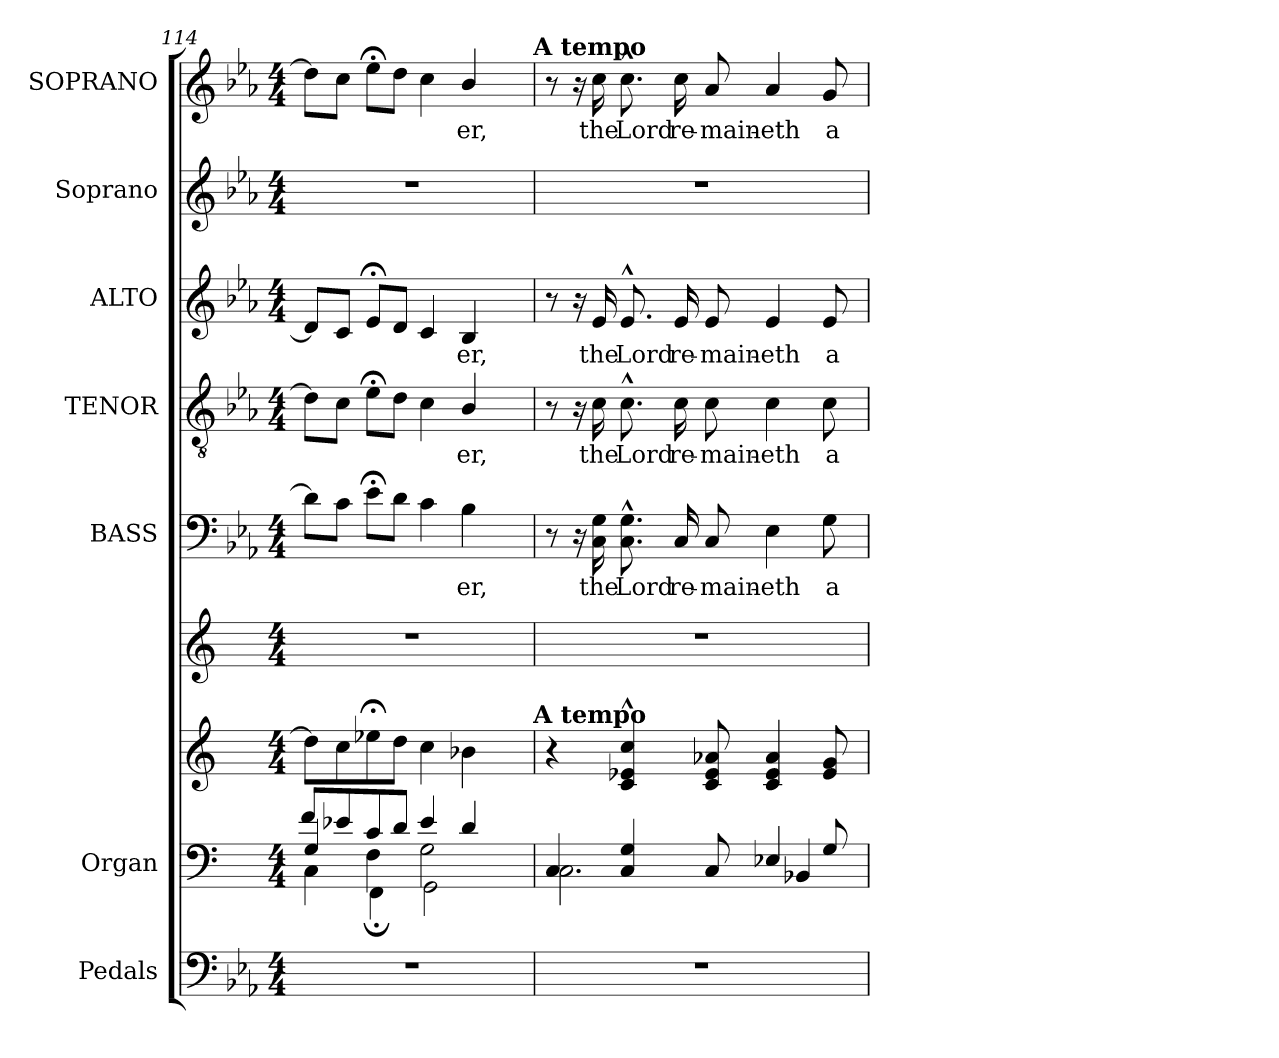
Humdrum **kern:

**kern	**kern	**kern	**kern	**kern	**text	**kern	**text	**kern	**text	**kern	**kern	**text
*part7	*part6	*part6	*part6	*part5	*part5	*part4	*part4	*part3	*part3	*part2	*part1	*part1
*staff9	*staff8	*staff7	*staff6	*staff5	*staff5	*staff4	*staff4	*staff3	*staff3	*staff2	*staff1	*staff1
*I"Pedals	*I"Organ	*	*	*I"BASS	*	*I"TENOR	*	*I"ALTO	*	*I"Soprano	*I"SOPRANO	*
*I'Ped.	*I'Org.	*	*	*I'B.	*	*I'T.	*	*I'A.	*	*I'S.	*I'S.	*
!!LO:LB:g=z
*clefF4	*clefF4	*clefG2	*clefG2	*clefF4	*	*clefGv2	*	*clefG2	*	*clefG2	*clefG2	*
*	*	*	*	*	*	*ITrd7c12	*	*	*	*	*	*
*k[b-e-a-]	*k[]	*k[]	*k[]	*k[b-e-a-]	*	*k[b-e-a-]	*	*k[b-e-a-]	*	*k[b-e-a-]	*k[b-e-a-]	*
*E-:	*C:	*C:	*C:	*E-:	*	*E-:	*	*E-:	*	*E-:	*E-:	*
*M4/4	*M4/4	*M4/4	*M4/4	*M4/4	*	*M4/4	*	*M4/4	*	*M4/4	*M4/4	*
=114	=114	=114	=114	=114	=114	=114	=114	=114	=114	=114	=114	=114
*	*^	*^	*	*	*	*	*	*	*	*	*^	*
*	*	*^	*	*	*	*	*	*	*	*	*	*	*	*	*
1r	4Gi/	4Ci\	8fi/L	8ddi\L]	2ryy	1r	8di\L]	.	8Di\L]	.	8di/L]	.	1r	8ddi\L]	2ryy	.
.	.	.	8e-i/	8cci\	.	.	8ci\J	.	8Ci\J	.	8ci/J	.	.	8cci\J	.	.
.	4Fi\	4FF;i\	8ci/	8ee-;i\	.	.	8e-;i\L	.	8E-;i\L	.	8e-;i/L	.	.	8ee-;i\L	.	.
.	.	.	8di/J	8ddi\J	.	.	8di\J	.	8Di\J	.	8di/J	.	.	8ddi\J	.	.
.	2Gi\	2GGi\	4e-i/	4cci\	4ryy	.	4ci\	.	4Ci\	.	4ci/	.	.	4cci\	4ryy	.
!	!	!	!	!	!	!	!	!LO:LY:b:color=#000000	!	!	!	!	!	!	!	!
!	!	!	!	!	!	!	!	!	!	!LO:LY:b:color=#000000	!	!	!	!	!	!
!	!	!	!	!	!	!	!	!	!	!	!	!LO:LY:b:color=#000000	!	!	!	!
!	!	!	!	!	!	!	!	!	!	!	!	!	!	!	!	!LO:LY:b:color=#000000
.	.	.	4di/	4b-i\	8ryy	.	4B-i\	-er,	4BB-i/	-er,	4B-i/	-er,	.	4b-i/	8ryy	-er,
.	.	.	.	.	16ryy	.	.	.	.	.	.	.	.	.	16ryy	.
.	.	.	.	.	32ryy	.	.	.	.	.	.	.	.	.	32ryy	.
.	.	.	.	.	64ryy	.	.	.	.	.	.	.	.	.	64ryy	.
.	.	.	.	.	128...ryy	.	.	.	.	.	.	.	.	.	128...ryy	.
!	!	!	!	!	!	!	!	!	!	!	!	!	!	!	!LO:TX:a:B:t=A tempo	!
!	!	!	!	!	!LO:TX:a:B:t=A tempo	!	!	!	!	!	!	!	!	!	!	!
.	.	.	.	.	1024ryy	.	.	.	.	.	.	.	.	.	1024ryy	.
*	*	*v	*v	*	*	*	*	*	*	*	*	*	*	*	*	*
*	*	*	*v	*v	*	*	*	*	*	*	*	*	*	*	*
=115	=115	=115	=115	=115	=115	=115	=115	=115	=115	=115	=115	=115	=115	=115
*	*	*	*	*^	*	*	*	*	*	*	*	*	*	*
1r	4Ci/	2.Ci\	4r	1r	2ryy	8r	.	8r	.	8r	.	1r	8r	2ryy	.
.	.	.	.	.	.	16r	.	16r	.	16r	.	.	16r	.	.
!	!	!	!	!	!	!	!LO:LY:b:color=#000000	!	!	!	!	!	!	!	!
!	!	!	!	!	!	!	!	!	!LO:LY:b:color=#000000	!	!	!	!	!	!
!	!	!	!	!	!	!	!	!	!	!	!LO:LY:b:color=#000000	!	!	!	!
!	!	!	!	!	!	!	!	!	!	!	!	!	!	!	!LO:LY:b:color=#000000
.	.	.	.	.	.	16Ci\ 16Gi	the	16Ci\	the	16e-i/	the	.	16cci\	.	the
!	!	!	!	!	!	!	!LO:LY:b:color=#000000	!	!	!	!	!	!	!	!
!	!	!	!	!	!	!	!	!	!LO:LY:b:color=#000000	!	!	!	!	!	!
!	!	!	!	!	!	!	!	!	!	!	!LO:LY:b:color=#000000	!	!	!	!
!	!	!	!	!	!	!	!	!	!	!	!	!	!	!	!LO:LY:b:color=#000000
.	4Ci/ 4Gi	.	4ci/^^ 4e-i^^ 4cci^^	.	.	8.Ci\^^ 8.Gi^^	Lord	8.C^^i\	Lord	8.e-^^i/	Lord	.	8.cc^^i\	.	Lord
!	!	!	!	!	!	!	!LO:LY:b:color=#000000	!	!	!	!	!	!	!	!
!	!	!	!	!	!	!	!	!	!LO:LY:b:color=#000000	!	!	!	!	!	!
!	!	!	!	!	!	!	!	!	!	!	!LO:LY:b:color=#000000	!	!	!	!
!	!	!	!	!	!	!	!	!	!	!	!	!	!	!	!LO:LY:b:color=#000000
.	.	.	.	.	.	16Ci/	re-	16Ci\	re-	16e-i/	re-	.	16cci\	.	re-
!	!	!	!	!	!	!	!LO:LY:b:color=#000000	!	!	!	!	!	!	!	!
!	!	!	!	!	!	!	!	!	!LO:LY:b:color=#000000	!	!	!	!	!	!
!	!	!	!	!	!	!	!	!	!	!	!LO:LY:b:color=#000000	!	!	!	!
!	!	!	!	!	!	!	!	!	!	!	!	!	!	!	!LO:LY:b:color=#000000
.	8Ci/	.	8ci/ 8e-i 8a-i	.	4ryy	8Ci/	-main-	8Ci\	-main-	8e-i/	-main-	.	8a-i/	4ryy	-main-
!	!	!	!	!	!	!	!LO:LY:b:color=#000000	!	!	!	!	!	!	!	!
!	!	!	!	!	!	!	!	!	!LO:LY:b:color=#000000	!	!	!	!	!	!
!	!	!	!	!	!	!	!	!	!	!	!LO:LY:b:color=#000000	!	!	!	!
!	!	!	!	!	!	!	!	!	!	!	!	!	!	!	!LO:LY:b:color=#000000
.	4E-i/	.	4ci/ 4e-i 4a-i	.	.	4E-i\	-eth	4Ci\	-eth	4e-i/	-eth	.	4a-i/	.	-eth
.	.	4BB-i/	.	.	8ryy	.	.	.	.	.	.	.	.	8ryy	.
!	!	!	!	!	!	!	!LO:LY:b:color=#000000	!	!	!	!	!	!	!	!
!	!	!	!	!	!	!	!	!	!LO:LY:b:color=#000000	!	!	!	!	!	!
!	!	!	!	!	!	!	!	!	!	!	!LO:LY:b:color=#000000	!	!	!	!
!	!	!	!	!	!	!	!	!	!	!	!	!	!	!	!LO:LY:b:color=#000000
.	8Gi/	.	8e-i/ 8gi	.	16ryy	8Gi\	a	8Ci\	a	8e-i/	a	.	8gi/	16ryy	a
.	.	.	.	.	32ryy	.	.	.	.	.	.	.	.	32ryy	.
.	.	.	.	.	64ryy	.	.	.	.	.	.	.	.	64ryy	.
.	.	.	.	.	128...ryy	.	.	.	.	.	.	.	.	128...ryy	.
.	.	.	.	.	1024ryy	.	.	.	.	.	.	.	.	1024ryy	.
*	*v	*v	*	*v	*v	*	*	*	*	*	*	*	*v	*v	*
=	=	=	=	=	=	=	=	=	=	=	=	=
*-	*-	*-	*-	*-	*-	*-	*-	*-	*-	*-	*-	*-
